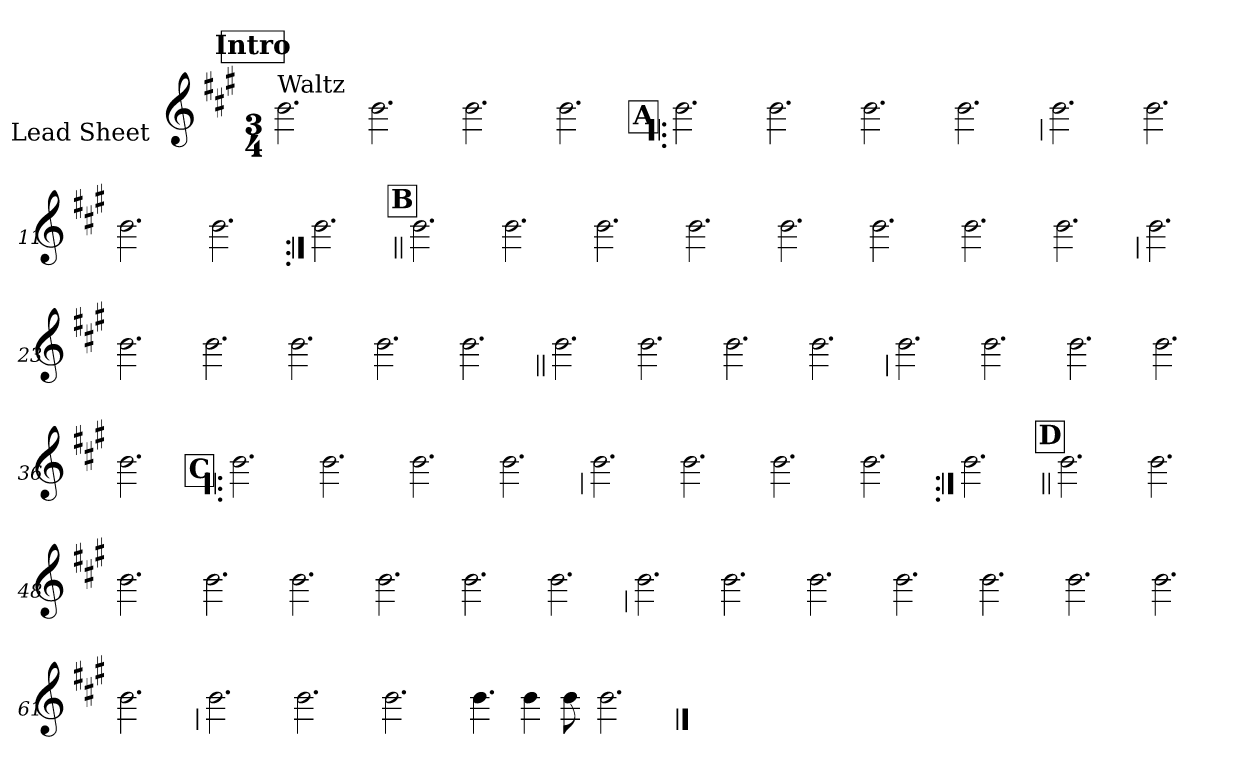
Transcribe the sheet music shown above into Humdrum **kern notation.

**kern
*part1
*staff1
*I"Lead Sheet
*stria0
*clefG2
*k[f#c#g#]
*A:
*M3/4
*MM118
!!LO:REH:place=s1:a:t=Intro
=1||
!LO:TX:a:t=Waltz
2.b
=2-
2.b
=3-
2.b
=4-
2.b
!!LO:LB:g=z
!!LO:REH:place=s1:a:t=A
=5!|:
2.b
=6-
2.b
=7-
2.b
=8-
2.b
!!LO:LB:g=z
=9
2.b
=10-
2.b
=11-
2.b
=12-
2.b
=13:|!
2.b
!!LO:LB:g=z
!!LO:REH:place=s1:a:t=B
=14||
2.b
=15-
2.b
=16-
2.b
=17-
2.b
=18-
2.b
=19-
2.b
=20-
2.b
=21-
2.b
!!LO:LB:g=z
=22
2.b
=23-
2.b
=24-
2.b
=25-
2.b
=26-
2.b
=27-
2.b
!!LO:LB:g=z
=28||
2.b
=29-
2.b
=30-
2.b
=31-
2.b
!!LO:LB:g=z
=32
2.b
=33-
2.b
=34-
2.b
=35-
2.b
=36-
2.b
!!LO:LB:g=z
!!LO:REH:place=s1:a:t=C
=37!|:
2.b
=38-
2.b
=39-
2.b
=40-
2.b
!!LO:LB:g=z
=41
2.b
=42-
2.b
=43-
2.b
=44-
2.b
=45:|!
2.b
!!LO:LB:g=z
!!LO:REH:place=s1:a:t=D
=46||
2.b
=47-
2.b
=48-
2.b
=49-
2.b
=50-
2.b
=51-
2.b
=52-
2.b
=53-
2.b
!!LO:LB:g=z
=54
2.b
=55-
2.b
=56-
2.b
=57-
2.b
=58-
2.b
=59-
2.b
=60-
2.b
=61-
2.b
!!LO:LB:g=z
=62
2.b
=63-
2.b
=64-
2.b
=65-
4.b
4b
8b
=66-
2.b
==
*-
